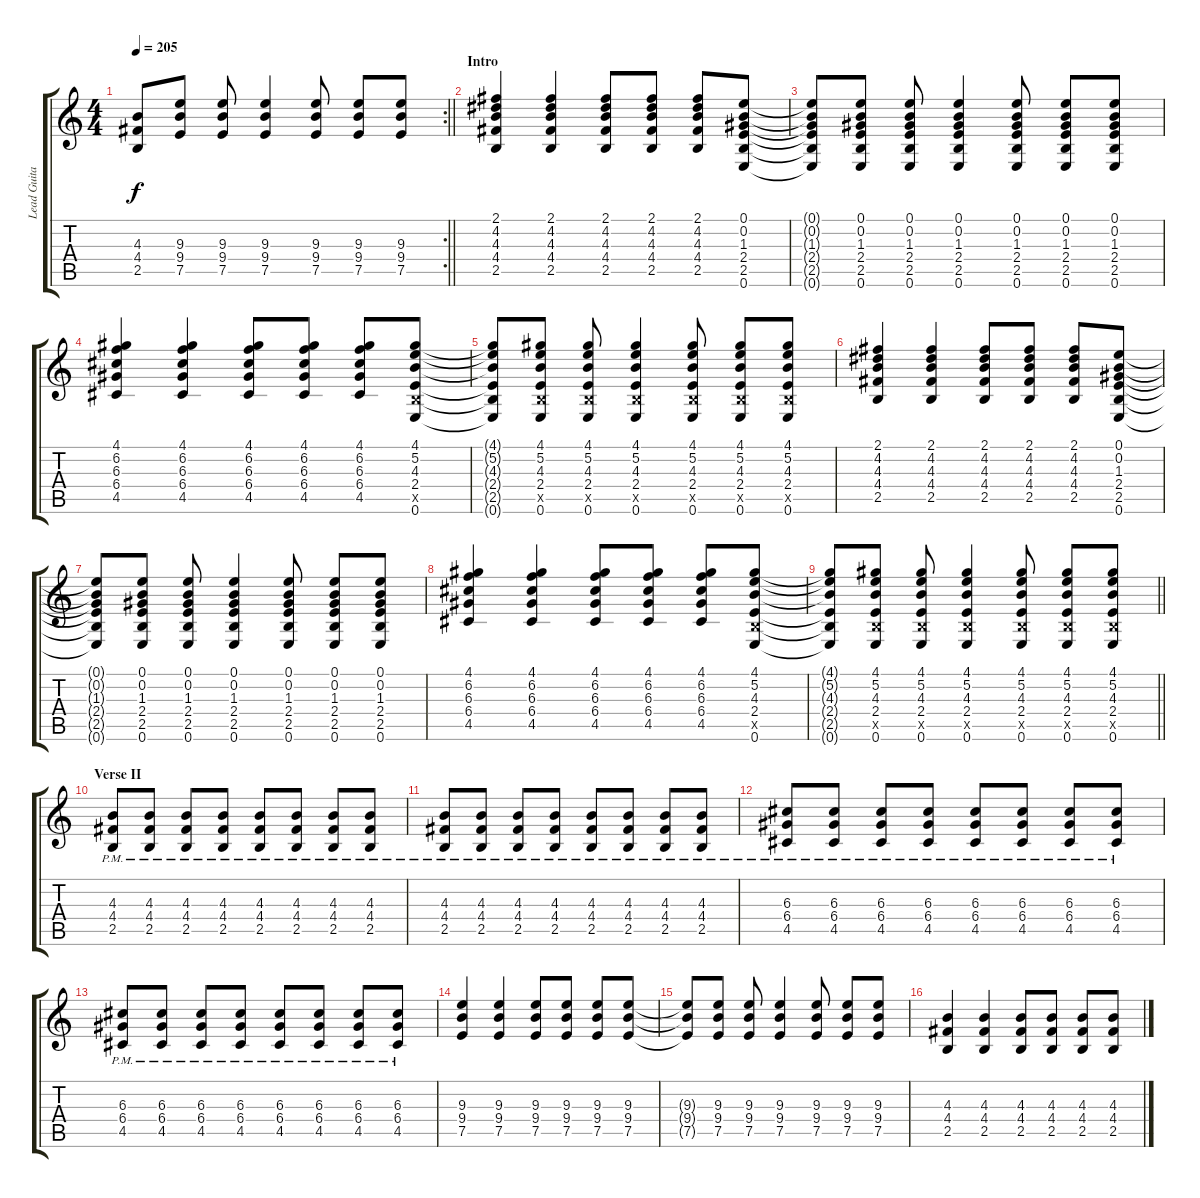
\track ("Lead Guitar" "Lead Guita") {instrument distortionguitar}
\staff {score tabs}
\tuning (E4 B3 G3 D3 A2 E2) {hide}
\rc 2
\ts (4 4)
\tempo 205
\clef g2
\barLineRight lightlight
\ks c
(4.3{t} 4.4{t} 2.5{t}).8{dy f} (9.3 9.4 7.5).8 (9.3 9.4 7.5).8 (9.3 9.4 7.5).4 (9.3 9.4 7.5).8 (9.3 9.4 7.5).8 (9.3 9.4 7.5).8 |
\section ("" "Intro")
(2.1 4.2 4.3 4.4 2.5).4 (2.1 4.2 4.3 4.4 2.5).4 (2.1 4.2 4.3 4.4 2.5).8 (2.1 4.2 4.3 4.4 2.5).8 (2.1 4.2 4.3 4.4 2.5).8 (0.1 0.2 1.3 2.4 2.5 0.6).8 |
(0.1{t} 0.2{t} 1.3{t} 2.4{t} 2.5{t} 0.6{t}).8 (0.1 0.2 1.3 2.4 2.5 0.6).8 (0.1 0.2 1.3 2.4 2.5 0.6).8 (0.1 0.2 1.3 2.4 2.5 0.6).4 (0.1 0.2 1.3 2.4 2.5 0.6).8 (0.1 0.2 1.3 2.4 2.5 0.6).8 (0.1 0.2 1.3 2.4 2.5 0.6).8 |
(4.1 6.2 6.3 6.4 4.5).4 (4.1 6.2 6.3 6.4 4.5).4 (4.1 6.2 6.3 6.4 4.5).8 (4.1 6.2 6.3 6.4 4.5).8 (4.1 6.2 6.3 6.4 4.5).8 (4.1 5.2 4.3 2.4 2.5{x} 0.6).8 |
(4.1{t} 5.2{t} 4.3{t} 2.4{t} 2.5{t} 0.6{t}).8 (4.1 5.2 4.3 2.4 2.5{x} 0.6).8 (4.1 5.2 4.3 2.4 2.5{x} 0.6).8 (4.1 5.2 4.3 2.4 2.5{x} 0.6).4 (4.1 5.2 4.3 2.4 2.5{x} 0.6).8 (4.1 5.2 4.3 2.4 2.5{x} 0.6).8 (4.1 5.2 4.3 2.4 2.5{x} 0.6).8 |
(2.1 4.2 4.3 4.4 2.5).4 (2.1 4.2 4.3 4.4 2.5).4 (2.1 4.2 4.3 4.4 2.5).8 (2.1 4.2 4.3 4.4 2.5).8 (2.1 4.2 4.3 4.4 2.5).8 (0.1 0.2 1.3 2.4 2.5 0.6).8 |
(0.1{t} 0.2{t} 1.3{t} 2.4{t} 2.5{t} 0.6{t}).8 (0.1 0.2 1.3 2.4 2.5 0.6).8 (0.1 0.2 1.3 2.4 2.5 0.6).8 (0.1 0.2 1.3 2.4 2.5 0.6).4 (0.1 0.2 1.3 2.4 2.5 0.6).8 (0.1 0.2 1.3 2.4 2.5 0.6).8 (0.1 0.2 1.3 2.4 2.5 0.6).8 |
(4.1 6.2 6.3 6.4 4.5).4 (4.1 6.2 6.3 6.4 4.5).4 (4.1 6.2 6.3 6.4 4.5).8 (4.1 6.2 6.3 6.4 4.5).8 (4.1 6.2 6.3 6.4 4.5).8 (4.1 5.2 4.3 2.4 2.5{x} 0.6).8 |
\barLineRight lightlight
(4.1{t} 5.2{t} 4.3{t} 2.4{t} 2.5{t} 0.6{t}).8 (4.1 5.2 4.3 2.4 2.5{x} 0.6).8 (4.1 5.2 4.3 2.4 2.5{x} 0.6).8 (4.1 5.2 4.3 2.4 2.5{x} 0.6).4 (4.1 5.2 4.3 2.4 2.5{x} 0.6).8 (4.1 5.2 4.3 2.4 2.5{x} 0.6).8 (4.1 5.2 4.3 2.4 2.5{x} 0.6).8 |
\section ("" "Verse II")
(4.3{pm} 4.4{pm} 2.5{pm}).8 (4.3{pm} 4.4{pm} 2.5{pm}).8 (4.3{pm} 4.4{pm} 2.5{pm}).8 (4.3{pm} 4.4{pm} 2.5{pm}).8 (4.3{pm} 4.4{pm} 2.5{pm}).8 (4.3{pm} 4.4{pm} 2.5{pm}).8 (4.3{pm} 4.4{pm} 2.5{pm}).8 (4.3{pm} 4.4{pm} 2.5{pm}).8 |
(4.3{pm} 4.4{pm} 2.5{pm}).8 (4.3{pm} 4.4{pm} 2.5{pm}).8 (4.3{pm} 4.4{pm} 2.5{pm}).8 (4.3{pm} 4.4{pm} 2.5{pm}).8 (4.3{pm} 4.4{pm} 2.5{pm}).8 (4.3{pm} 4.4{pm} 2.5{pm}).8 (4.3{pm} 4.4{pm} 2.5{pm}).8 (4.3{pm} 4.4{pm} 2.5{pm}).8 |
(6.3{pm} 6.4{pm} 4.5{pm}).8 (6.3{pm} 6.4{pm} 4.5{pm}).8 (6.3{pm} 6.4{pm} 4.5{pm}).8 (6.3{pm} 6.4{pm} 4.5{pm}).8 (6.3{pm} 6.4{pm} 4.5{pm}).8 (6.3{pm} 6.4{pm} 4.5{pm}).8 (6.3{pm} 6.4{pm} 4.5{pm}).8 (6.3{pm} 6.4{pm} 4.5{pm}).8 |
(6.3{pm} 6.4{pm} 4.5{pm}).8 (6.3{pm} 6.4{pm} 4.5{pm}).8 (6.3{pm} 6.4{pm} 4.5{pm}).8 (6.3{pm} 6.4{pm} 4.5{pm}).8 (6.3{pm} 6.4{pm} 4.5{pm}).8 (6.3{pm} 6.4{pm} 4.5{pm}).8 (6.3{pm} 6.4{pm} 4.5{pm}).8 (6.3{pm} 6.4{pm} 4.5{pm}).8 |
(9.3 9.4 7.5).4 (9.3 9.4 7.5).4 (9.3 9.4 7.5).8 (9.3 9.4 7.5).8 (9.3 9.4 7.5).8 (9.3 9.4 7.5).8 |
(9.3{t} 9.4{t} 7.5{t}).8 (9.3 9.4 7.5).8 (9.3 9.4 7.5).8 (9.3 9.4 7.5).4 (9.3 9.4 7.5).8 (9.3 9.4 7.5).8 (9.3 9.4 7.5).8 |
(4.3 4.4 2.5).4 (4.3 4.4 2.5).4 (4.3 4.4 2.5).8 (4.3 4.4 2.5).8 (4.3 4.4 2.5).8 (4.3 4.4 2.5).8
